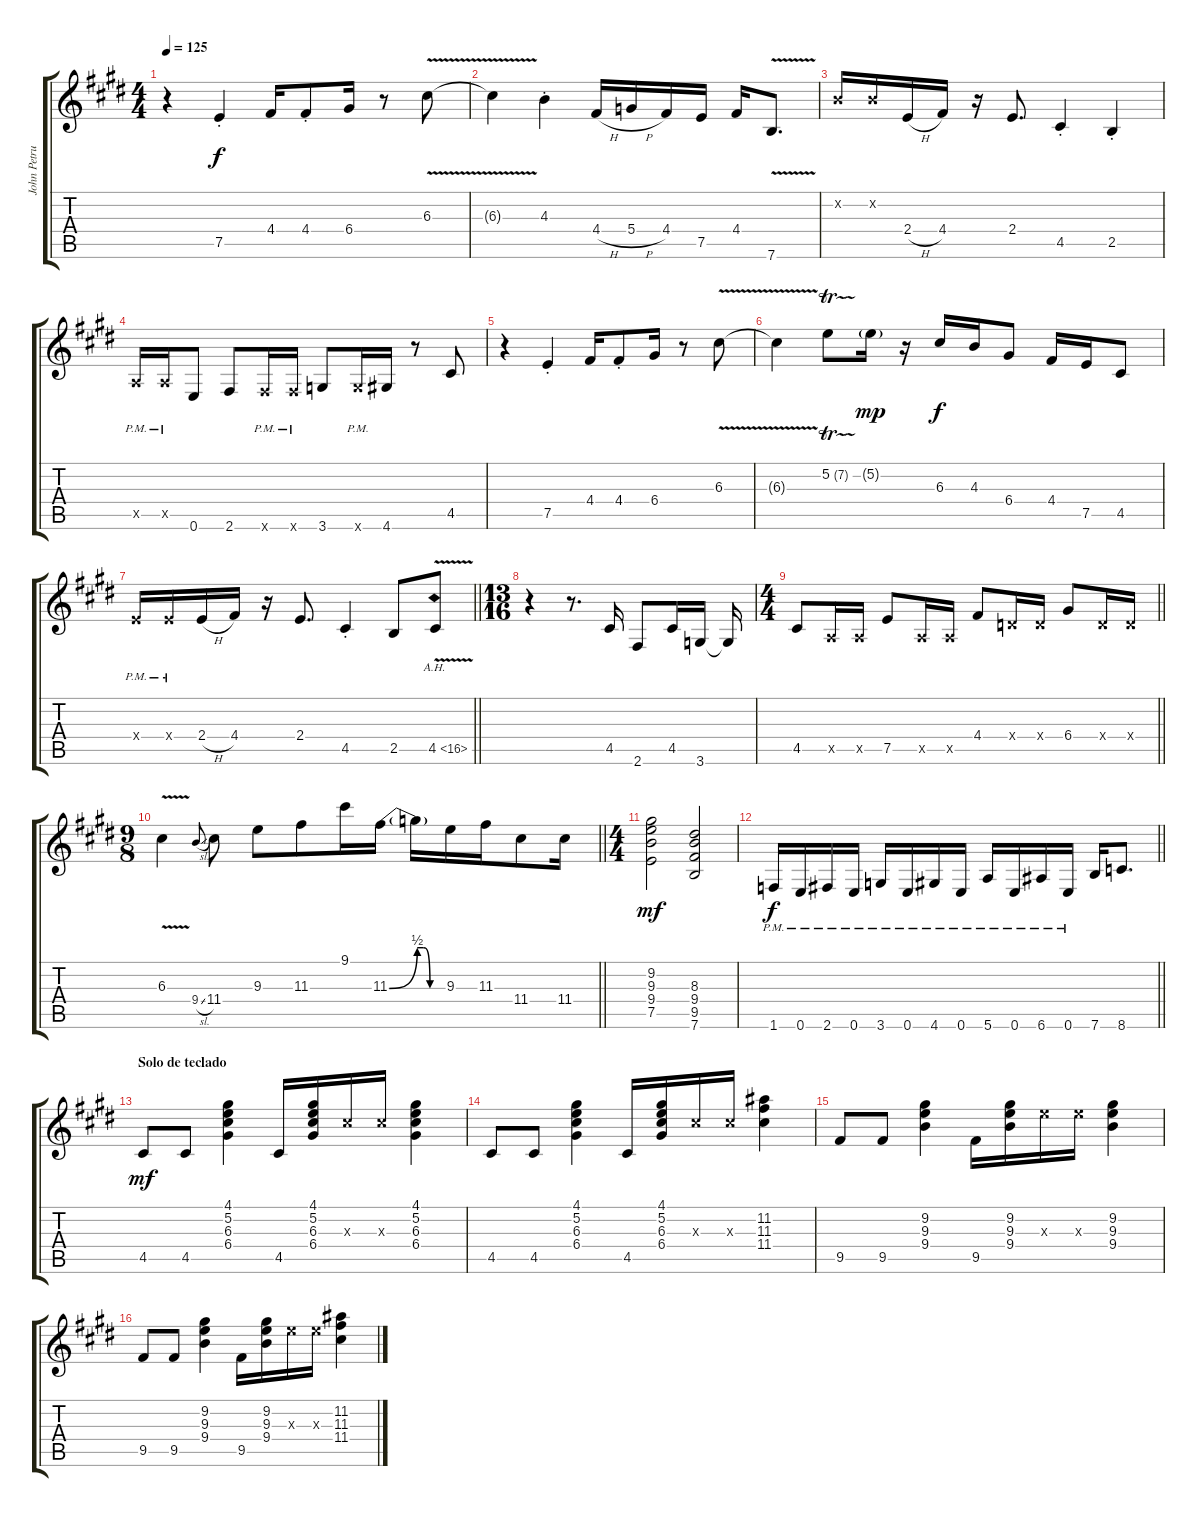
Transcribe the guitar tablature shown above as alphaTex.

\track ("John Petrucci I" "John Petru") {instrument distortionguitar}
\staff {score tabs}
\tuning (E4 B3 G3 D3 A2 E2) {hide}
\ts (4 4)
\tempo 125
\clef g2
\ks e
r.4{dy f} 7.5{st}.4 4.4.16 4.4{st}.8 6.4.16 r.8 6.3{v}.8 |
6.3{t}.4 4.3{st}.4 4.4{h}.16 5.4{h}.16 4.4.16 7.5.16 4.4.16 7.6{v}.8{d} |
0.2{x}.16 0.2{x}.16 2.4{h}.16 4.4.16 r.16 2.4.8{d} 4.5{st}.4 2.5{st}.4 |
0.5{pm x}.16 0.5{pm x}.16 0.6.8 2.6.8 2.6{pm x}.16 2.6{pm x}.16 3.6.8 3.6{pm x}.16 4.6.16 r.8 4.5.8 |
r.4 7.5{st}.4 4.4.16 4.4{st}.8 6.4.16 r.8 6.3{v}.8 |
6.3{t}.4 5.2{tr (7 32)}.8 5.2{g}.16{dy mp} r.16 6.3.16{dy f} 4.3.16 6.4.8 4.4.16 7.5.16 4.5.8 |
\barLineRight lightlight
2.4{pm x}.16 2.4{pm x}.16 2.4{h}.16 4.4.16 r.16 2.4.8{d} 4.5{st}.4 2.5.8 4.5{ah 12 v}.8 |
\ts (13 16)
r.4 r.8{d} 4.5.16 2.6.8{beam merge} 4.5.16{beam merge} 3.6.16 3.6{t}.16 |
\ts (4 4)
\barLineRight lightlight
4.5.8 0.5{x}.16 0.5{x}.16 7.5.8 0.5{x}.16 0.5{x}.16 4.4.8 0.4{x}.16 0.4{x}.16 6.4.8 0.4{x}.16 0.4{x}.16 |
\ts (9 8)
\barLineRight lightlight
6.3{v}.4 9.4{sl}.8{gr onbeat} 11.4.8 9.3.8 11.3.8 9.1.16 11.3{be (bend 0 0 60 2)}.16 11.3{be (custom 0 2 15 2 30 0 60 0) t}.16 9.3.16 11.3.16 11.4.8 11.4.16 |
\ts (4 4)
(9.2 9.3 9.4 7.5).2{dy mf} (8.3 9.4 9.5 7.6).2 |
\barLineRight lightlight
1.6{pm}.16{dy f} 0.6{pm}.16 2.6{pm}.16 0.6{pm}.16 3.6{pm}.16 0.6{pm}.16 4.6{pm}.16 0.6{pm}.16 5.6{pm}.16 0.6{pm}.16 6.6{pm}.16 0.6{pm}.16 7.6.16 8.6.8{d} |
\section ("" "Solo de teclado")
4.5.8{dy mf volume 12} 4.5.8 (4.1 5.2 6.3 6.4).4 4.5.16 (4.1 5.2 6.3 6.4).16 6.3{x}.16 6.3{x}.16 (4.1 5.2 6.3 6.4).4 |
4.5.8 4.5.8 (4.1 5.2 6.3 6.4).4 4.5.16 (4.1 5.2 6.3 6.4).16 6.3{x}.16 6.3{x}.16 (11.2 11.3 11.4).4 |
9.5.8 9.5.8 (9.2 9.3 9.4).4 9.5.16 (9.2 9.3 9.4).16 9.3{x}.16 9.3{x}.16 (9.2 9.3 9.4).4 |
9.5.8 9.5.8 (9.2 9.3 9.4).4 9.5.16 (9.2 9.3 9.4).16 9.3{x}.16 9.3{x}.16 (11.2 11.3 11.4).4
